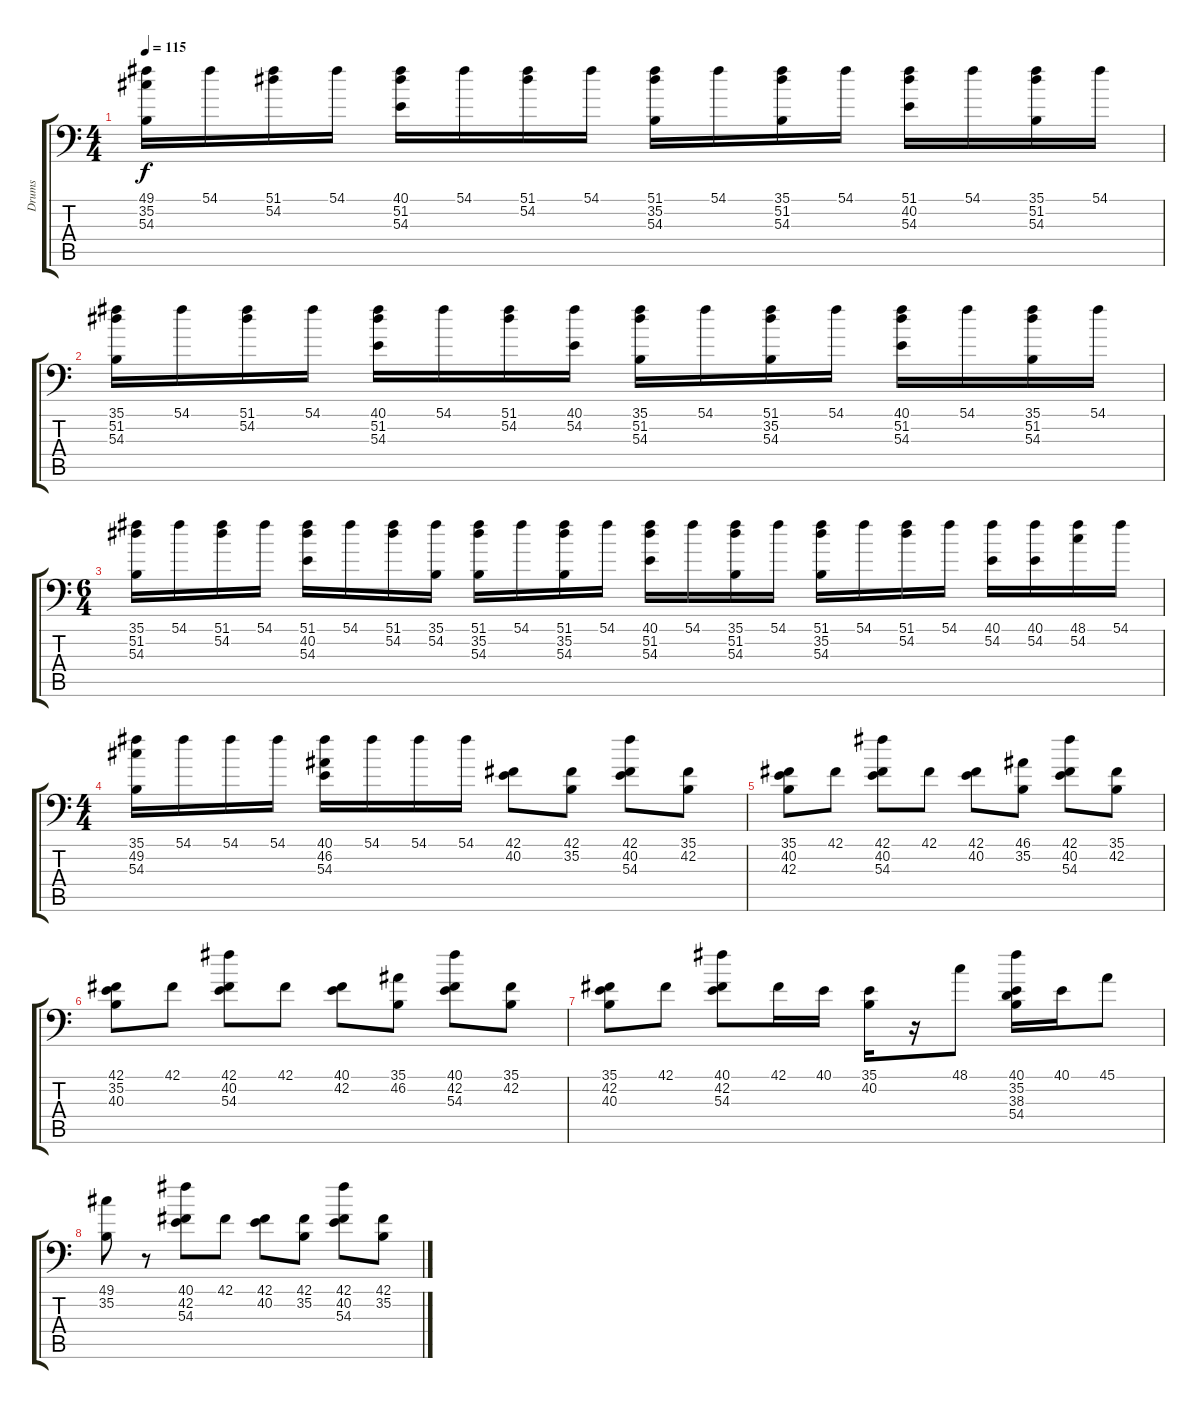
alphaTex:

\track ("Drums" "Drums") {instrument acousticgrandpiano}
\staff {score tabs}
\tuning (C-1 C-1 C-1 C-1 C-1 C-1) {hide}
\ts (4 4)
\tempo 115
\clef f4
\ks c
(49.1 35.2 54.3).16{dy f} 54.1.16 (51.1 54.2).16 54.1.16 (40.1 51.2 54.3).16 54.1.16 (51.1 54.2).16 54.1.16 (51.1 35.2 54.3).16 54.1.16 (35.1 51.2 54.3).16 54.1.16 (51.1 40.2 54.3).16 54.1.16 (35.1 51.2 54.3).16 54.1.16 |
(35.1 51.2 54.3).16 54.1.16 (51.1 54.2).16 54.1.16 (40.1 51.2 54.3).16 54.1.16 (51.1 54.2).16 (40.1 54.2).16 (35.1 51.2 54.3).16 54.1.16 (51.1 35.2 54.3).16 54.1.16 (40.1 51.2 54.3).16 54.1.16 (35.1 51.2 54.3).16 54.1.16 |
\ts (6 4)
(35.1 51.2 54.3).16 54.1.16 (51.1 54.2).16 54.1.16 (51.1 40.2 54.3).16 54.1.16 (51.1 54.2).16 (35.1 54.2).16 (51.1 35.2 54.3).16 54.1.16 (51.1 35.2 54.3).16 54.1.16 (40.1 51.2 54.3).16 54.1.16 (35.1 51.2 54.3).16 54.1.16 (51.1 35.2 54.3).16 54.1.16 (51.1 54.2).16 54.1.16 (40.1 54.2).16 (40.1 54.2).16 (48.1 54.2).16 54.1.16 |
\ts (4 4)
(35.1 49.2 54.3).16 54.1.16 54.1.16 54.1.16 (40.1 46.2 54.3).16 54.1.16 54.1.16 54.1.16 (42.1 40.2).8 (42.1 35.2).8 (42.1 40.2 54.3).8 (35.1 42.2).8 |
(35.1 40.2 42.3).8 42.1.8 (42.1 40.2 54.3).8 42.1.8 (42.1 40.2).8 (46.1 35.2).8 (42.1 40.2 54.3).8 (35.1 42.2).8 |
(42.1 35.2 40.3).8 42.1.8 (42.1 40.2 54.3).8 42.1.8 (40.1 42.2).8 (35.1 46.2).8 (40.1 42.2 54.3).8 (35.1 42.2).8 |
(35.1 42.2 40.3).8 42.1.8 (40.1 42.2 54.3).8 42.1.16 40.1.16 (35.1 40.2).16 r.16 48.1.8 (40.1 35.2 38.3 54.4).16 40.1.16 45.1.8 |
(49.1 35.2).8 r.8 (40.1 42.2 54.3).8 42.1.8 (42.1 40.2).8 (42.1 35.2).8 (42.1 40.2 54.3).8 (42.1 35.2).8
